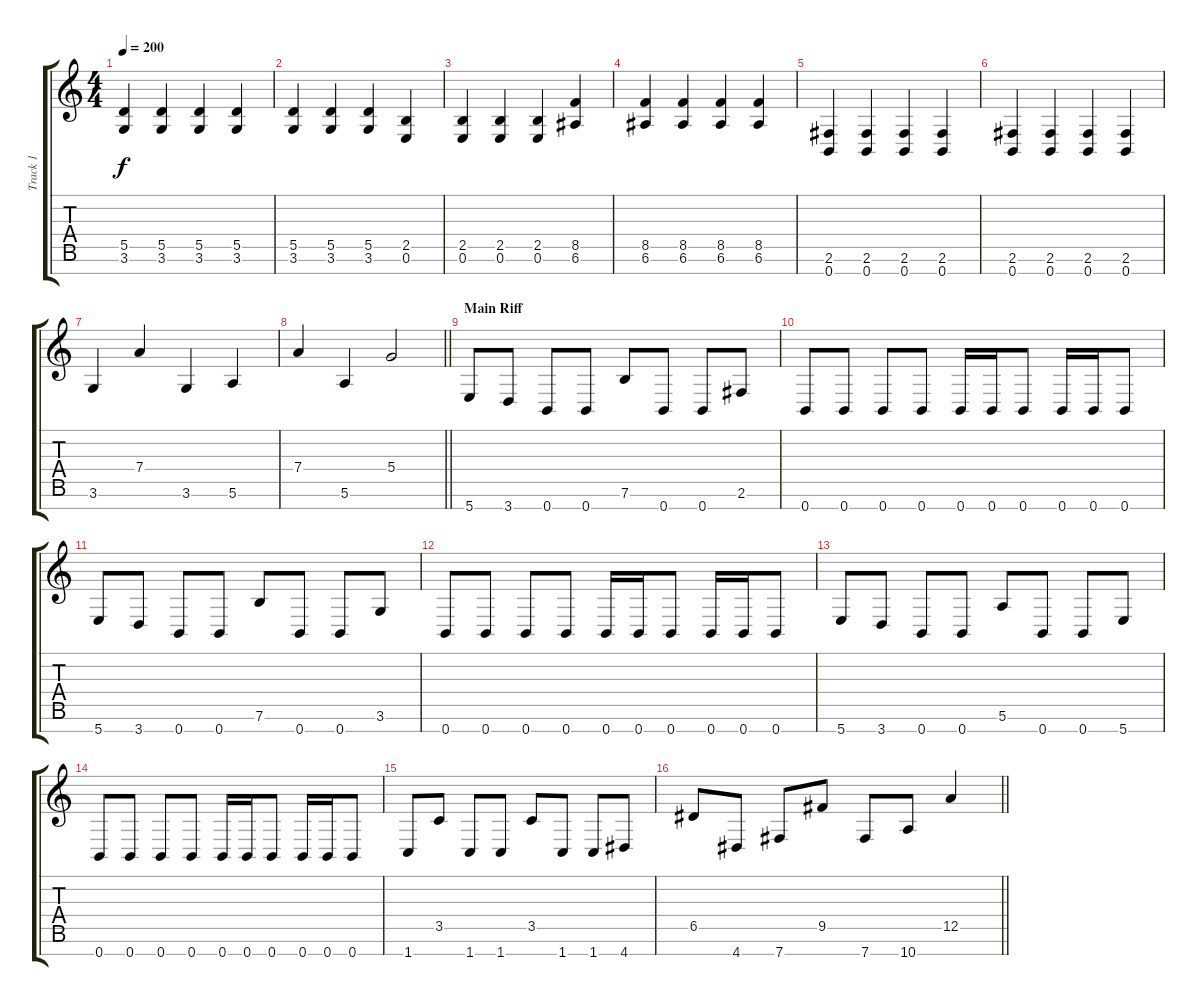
\track ("Track 1" "Track 1") {instrument distortionguitar}
\staff {score tabs}
\tuning (E4 B3 G3 D3 A2 E2 B1) {hide}
\ts (4 4)
\tempo 200
\clef g2
\ks c
(5.5 3.6).4{dy f} (5.5 3.6).4 (5.5 3.6).4 (5.5 3.6).4 |
(5.5 3.6).4 (5.5 3.6).4 (5.5 3.6).4 (2.5 0.6).4 |
(2.5 0.6).4 (2.5 0.6).4 (2.5 0.6).4 (8.5 6.6).4 |
(8.5 6.6).4 (8.5 6.6).4 (8.5 6.6).4 (8.5 6.6).4 |
(2.6 0.7).4 (2.6 0.7).4 (2.6 0.7).4 (2.6 0.7).4 |
(2.6 0.7).4 (2.6 0.7).4 (2.6 0.7).4 (2.6 0.7).4 |
3.6.4 7.4.4 3.6.4 5.6.4 |
\barLineRight lightlight
7.4.4 5.6.4 5.4.2 |
\section ("" "Main Riff")
5.7.8 3.7.8 0.7.8 0.7.8 7.6.8 0.7.8 0.7.8 2.6.8 |
0.7.8 0.7.8 0.7.8 0.7.8 0.7.16 0.7.16 0.7.8 0.7.16 0.7.16 0.7.8 |
5.7.8 3.7.8 0.7.8 0.7.8 7.6.8 0.7.8 0.7.8 3.6.8 |
0.7.8 0.7.8 0.7.8 0.7.8 0.7.16 0.7.16 0.7.8 0.7.16 0.7.16 0.7.8 |
5.7.8 3.7.8 0.7.8 0.7.8 5.6.8 0.7.8 0.7.8 5.7.8 |
0.7.8 0.7.8 0.7.8 0.7.8 0.7.16 0.7.16 0.7.8 0.7.16 0.7.16 0.7.8 |
1.7.8 3.5.8 1.7.8 1.7.8 3.5.8 1.7.8 1.7.8 4.7.8 |
\barLineRight lightlight
6.5.8 4.7.8 7.7.8 9.5.8 7.7.8 10.7.8 12.5.4
